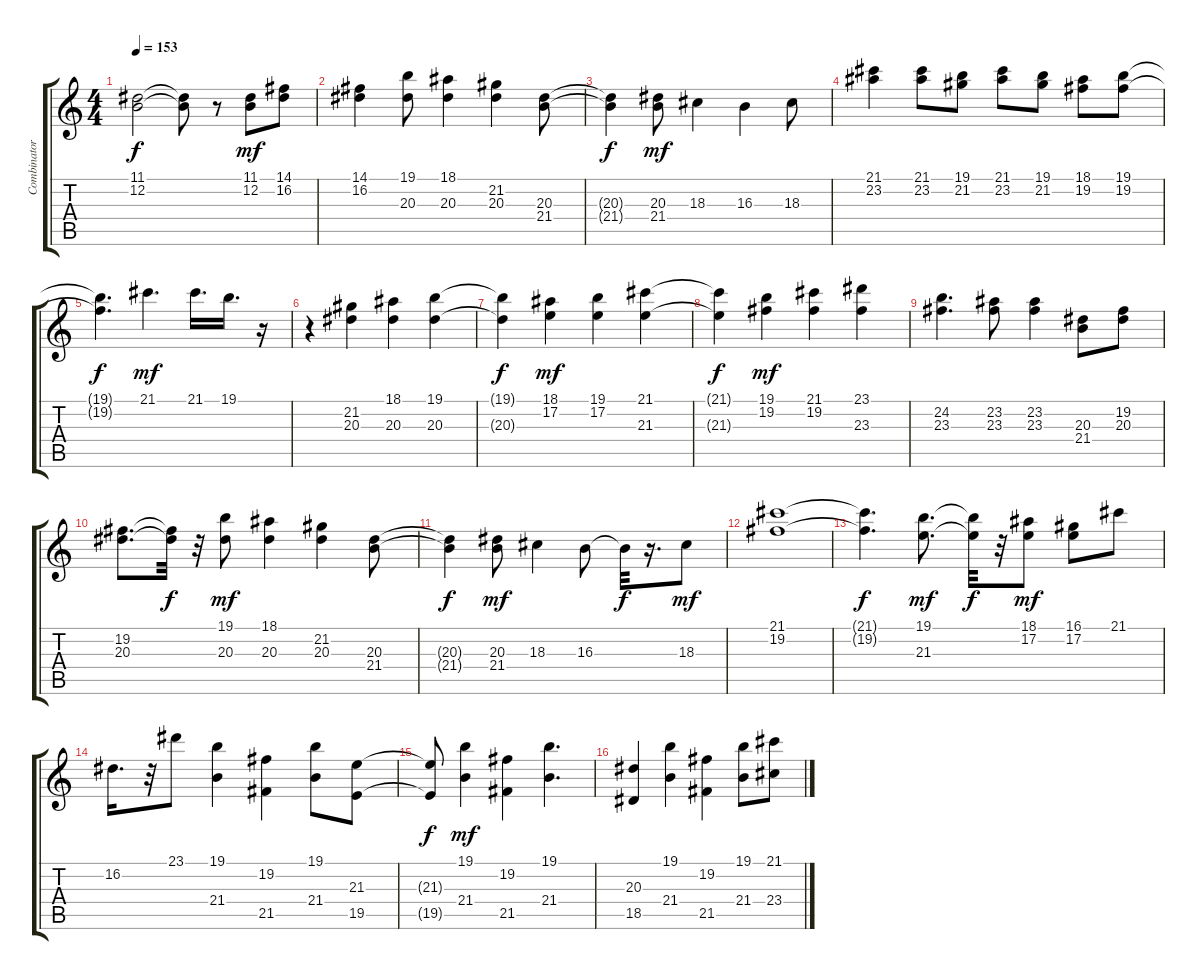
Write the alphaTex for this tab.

\track ("Combinator 1 (Staff 1)" "Combinator") {instrument acousticgrandpiano}
\staff {score tabs}
\tuning (E4 B3 G3 D3 A2 E2) {hide}
\ts (4 4)
\tempo 153
\clef g2
\ks c
(11.1{t} 12.2{t}).2{dy f} (11.1{t} 12.2{t}).8 r.8 (11.1 12.2).8{dy mf} (14.1 16.2).8 |
(14.1 16.2).4 (19.1 20.3).8 (18.1 20.3).4 (21.2 20.3).4 (20.3 21.4).8 |
(20.3{t} 21.4{t}).4{dy f} (20.3 21.4).8{dy mf} 18.3.4 16.3.4 18.3.8 |
(21.1 23.2).4 (21.1 23.2).8 (19.1 21.2).8 (21.1 23.2).8 (19.1 21.2).8 (18.1 19.2).8 (19.1 19.2).8 |
(19.1{t} 19.2{t}).4{d dy f} 21.1.4{d dy mf} 21.1.16{d} 19.1.16{d} r.16 |
r.4 (21.2 20.3).4 (18.1 20.3).4 (19.1 20.3).4 |
(19.1{t} 20.3{t}).4{dy f} (18.1 17.2).4{dy mf} (19.1 17.2).4 (21.1 21.3).4 |
(21.1{t} 21.3{t}).4{dy f} (19.1 19.2).4{dy mf} (21.1 19.2).4 (23.1 23.3).4 |
(24.2 23.3).4{d} (23.2 23.3).8 (23.2 23.3).4 (20.3 21.4).8 (19.2 20.3).8 |
(19.2 20.3).8{d} (19.2{t} 20.3{t}).32{dy f} r.32 (19.1 20.3).8{dy mf} (18.1 20.3).4 (21.2 20.3).4 (20.3 21.4).8 |
(20.3{t} 21.4{t}).4{dy f} (20.3 21.4).8{dy mf} 18.3.4 16.3.8 16.3{t}.32{dy f} r.16{d} 18.3.8{dy mf} |
(21.1 19.2).1 |
(21.1{t} 19.2{t}).4{d dy f} (19.1 21.3).8{d dy mf} (19.1{t} 21.3{t}).32{dy f} r.32 (18.1 17.2).8{dy mf} (16.1 17.2).8 21.1.8 |
16.2.16{d} r.32 23.1.8 (19.1 21.4).4 (19.2 21.5).4 (19.1 21.4).8 (21.3 19.5).8 |
(21.3{t} 19.5{t}).8{dy f} (19.1 21.4).4{dy mf} (19.2 21.5).4 (19.1 21.4).4{d} |
(20.3 18.5).4 (19.1 21.4).4 (19.2 21.5).4 (19.1 21.4).8 (21.1 23.4).8
